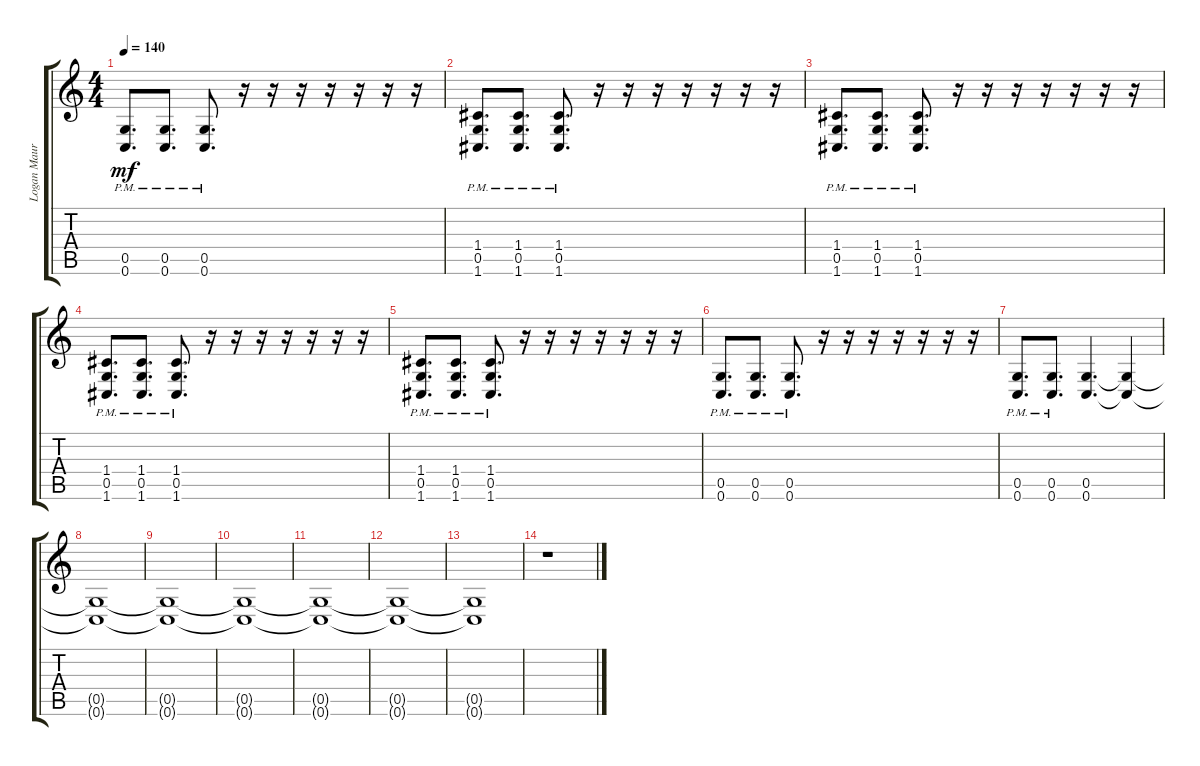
\track ("Logan Maurer" "Logan Maur") {instrument distortionguitar}
\staff {score tabs}
\tuning (D4 A3 F3 C3 G2 C2) {hide}
\ts (4 4)
\tempo 140
\clef g2
\ks c
(0.5{pm} 0.6{pm}).8{d dy mf} (0.5{pm} 0.6{pm}).8{d} (0.5{pm} 0.6{pm}).8{d} r.16 r.16 r.16 r.16 r.16 r.16 r.16 |
(1.4{pm} 0.5{pm} 1.6{pm}).8{d} (1.4{pm} 0.5{pm} 1.6{pm}).8{d} (1.4{pm} 0.5{pm} 1.6{pm}).8{d} r.16 r.16 r.16 r.16 r.16 r.16 r.16 |
(1.4{pm} 0.5{pm} 1.6{pm}).8{d} (1.4{pm} 0.5{pm} 1.6{pm}).8{d} (1.4{pm} 0.5{pm} 1.6{pm}).8{d} r.16 r.16 r.16 r.16 r.16 r.16 r.16 |
(1.4{pm} 0.5{pm} 1.6{pm}).8{d} (1.4{pm} 0.5{pm} 1.6{pm}).8{d} (1.4{pm} 0.5{pm} 1.6{pm}).8{d} r.16 r.16 r.16 r.16 r.16 r.16 r.16 |
(1.4{pm} 0.5{pm} 1.6{pm}).8{d} (1.4{pm} 0.5{pm} 1.6{pm}).8{d} (1.4{pm} 0.5{pm} 1.6{pm}).8{d} r.16 r.16 r.16 r.16 r.16 r.16 r.16 |
(0.5{pm} 0.6{pm}).8{d} (0.5{pm} 0.6{pm}).8{d} (0.5{pm} 0.6{pm}).8{d} r.16 r.16 r.16 r.16 r.16 r.16 r.16 |
(0.5{pm} 0.6{pm}).8{d} (0.5{pm} 0.6{pm}).8{d} (0.5 0.6).4{d} (0.5{t} 0.6{t}).4 |
(0.5{t} 0.6{t}).1 |
(0.5{t} 0.6{t}).1 |
(0.5{t} 0.6{t}).1 |
(0.5{t} 0.6{t}).1 |
(0.5{t} 0.6{t}).1 |
(0.5{t} 0.6{t}).1 |
r.1
